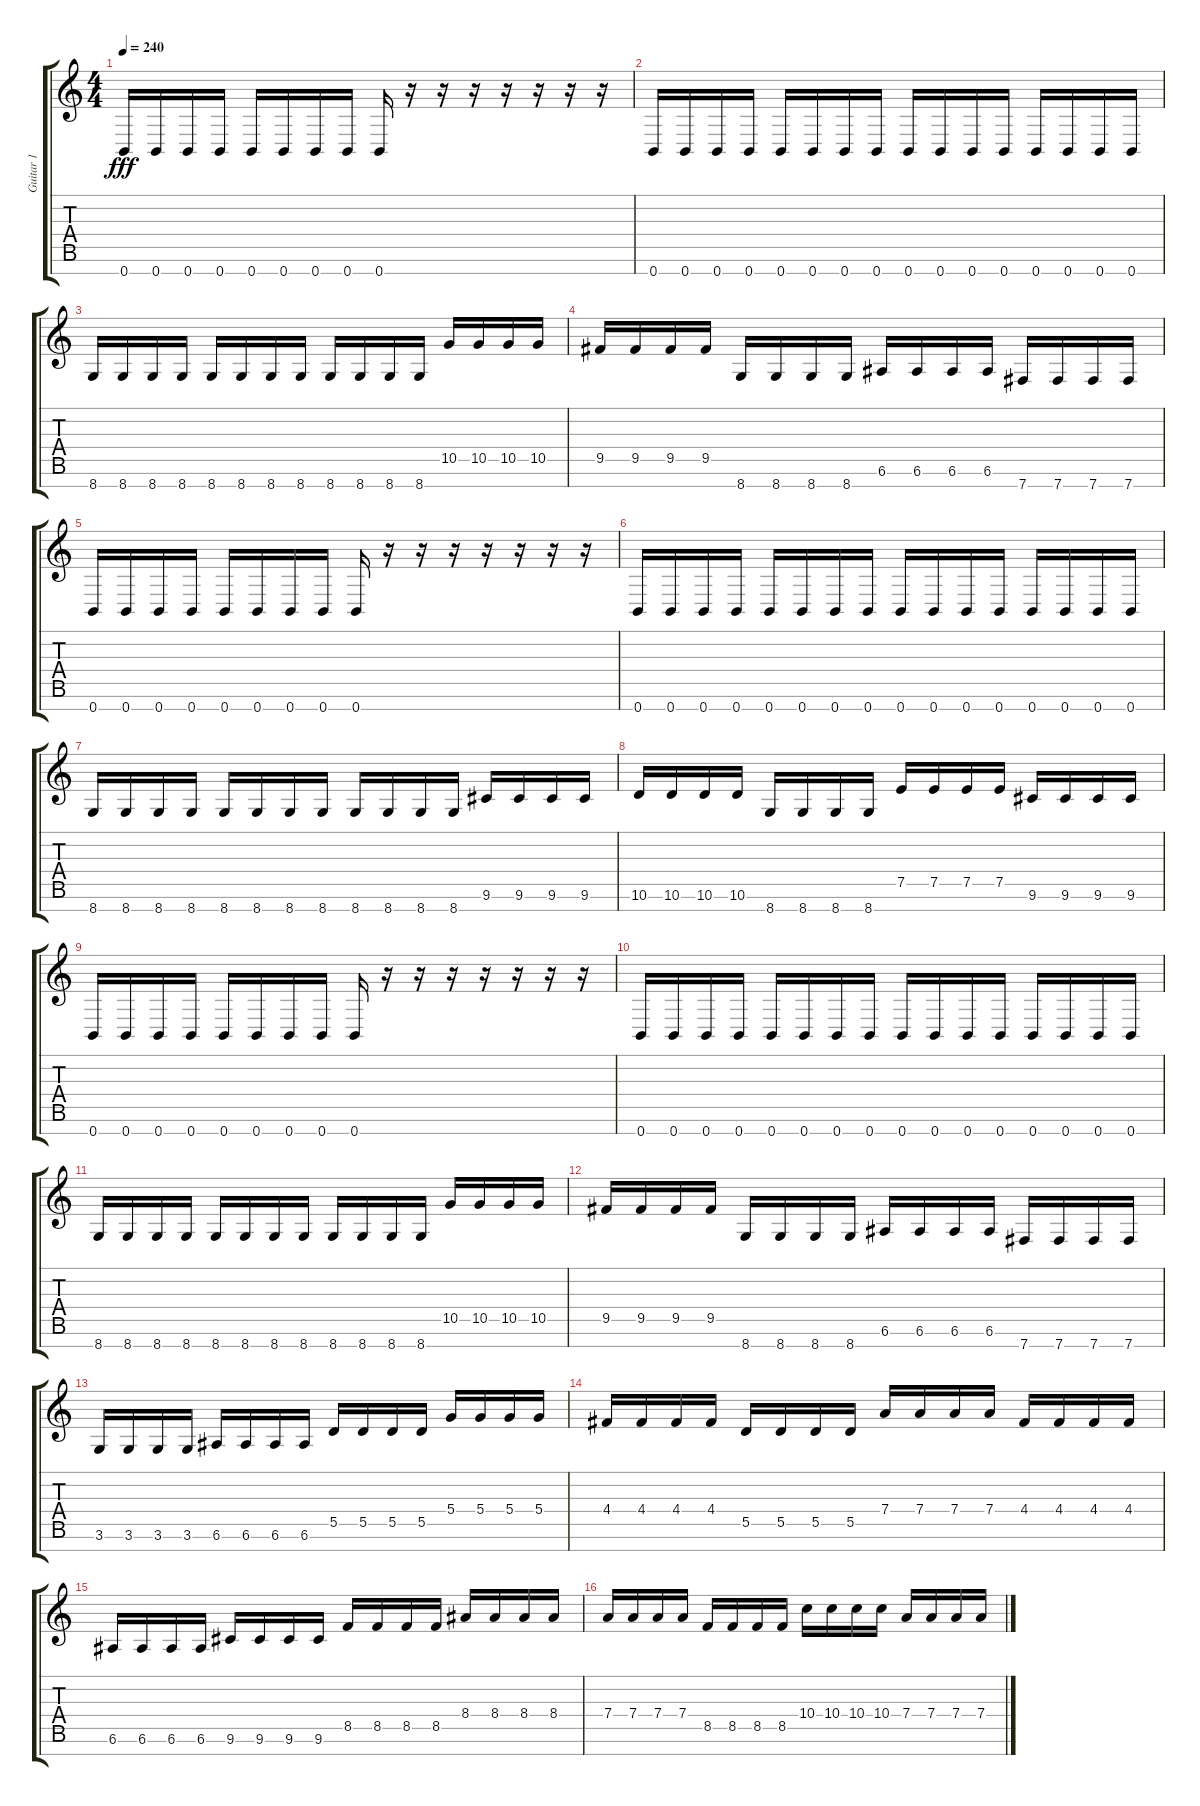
\track ("Guitar 1" "Guitar 1") {instrument overdrivenguitar}
\staff {score tabs}
\tuning (E4 B3 G3 D3 A2 E2 B1) {hide}
\ts (4 4)
\tempo 240
\clef g2
\ks c
0.7.16{dy fff} 0.7.16 0.7.16 0.7.16 0.7.16 0.7.16 0.7.16 0.7.16 0.7.16 r.16 r.16 r.16 r.16 r.16 r.16 r.16 |
0.7.16 0.7.16 0.7.16 0.7.16 0.7.16 0.7.16 0.7.16 0.7.16 0.7.16 0.7.16 0.7.16 0.7.16 0.7.16 0.7.16 0.7.16 0.7.16 |
8.7.16 8.7.16 8.7.16 8.7.16 8.7.16 8.7.16 8.7.16 8.7.16 8.7.16 8.7.16 8.7.16 8.7.16 10.5.16 10.5.16 10.5.16 10.5.16 |
9.5.16 9.5.16 9.5.16 9.5.16 8.7.16 8.7.16 8.7.16 8.7.16 6.6.16 6.6.16 6.6.16 6.6.16 7.7.16 7.7.16 7.7.16 7.7.16 |
0.7.16 0.7.16 0.7.16 0.7.16 0.7.16 0.7.16 0.7.16 0.7.16 0.7.16 r.16 r.16 r.16 r.16 r.16 r.16 r.16 |
0.7.16 0.7.16 0.7.16 0.7.16 0.7.16 0.7.16 0.7.16 0.7.16 0.7.16 0.7.16 0.7.16 0.7.16 0.7.16 0.7.16 0.7.16 0.7.16 |
8.7.16 8.7.16 8.7.16 8.7.16 8.7.16 8.7.16 8.7.16 8.7.16 8.7.16 8.7.16 8.7.16 8.7.16 9.6.16 9.6.16 9.6.16 9.6.16 |
10.6.16 10.6.16 10.6.16 10.6.16 8.7.16 8.7.16 8.7.16 8.7.16 7.5.16 7.5.16 7.5.16 7.5.16 9.6.16 9.6.16 9.6.16 9.6.16 |
0.7.16 0.7.16 0.7.16 0.7.16 0.7.16 0.7.16 0.7.16 0.7.16 0.7.16 r.16 r.16 r.16 r.16 r.16 r.16 r.16 |
0.7.16 0.7.16 0.7.16 0.7.16 0.7.16 0.7.16 0.7.16 0.7.16 0.7.16 0.7.16 0.7.16 0.7.16 0.7.16 0.7.16 0.7.16 0.7.16 |
8.7.16 8.7.16 8.7.16 8.7.16 8.7.16 8.7.16 8.7.16 8.7.16 8.7.16 8.7.16 8.7.16 8.7.16 10.5.16 10.5.16 10.5.16 10.5.16 |
9.5.16 9.5.16 9.5.16 9.5.16 8.7.16 8.7.16 8.7.16 8.7.16 6.6.16 6.6.16 6.6.16 6.6.16 7.7.16 7.7.16 7.7.16 7.7.16 |
3.6.16 3.6.16 3.6.16 3.6.16 6.6.16 6.6.16 6.6.16 6.6.16 5.5.16 5.5.16 5.5.16 5.5.16 5.4.16 5.4.16 5.4.16 5.4.16 |
4.4.16 4.4.16 4.4.16 4.4.16 5.5.16 5.5.16 5.5.16 5.5.16 7.4.16 7.4.16 7.4.16 7.4.16 4.4.16 4.4.16 4.4.16 4.4.16 |
6.6.16 6.6.16 6.6.16 6.6.16 9.6.16 9.6.16 9.6.16 9.6.16 8.5.16 8.5.16 8.5.16 8.5.16 8.4.16 8.4.16 8.4.16 8.4.16 |
7.4.16 7.4.16 7.4.16 7.4.16 8.5.16 8.5.16 8.5.16 8.5.16 10.4.16 10.4.16 10.4.16 10.4.16 7.4.16 7.4.16 7.4.16 7.4.16
